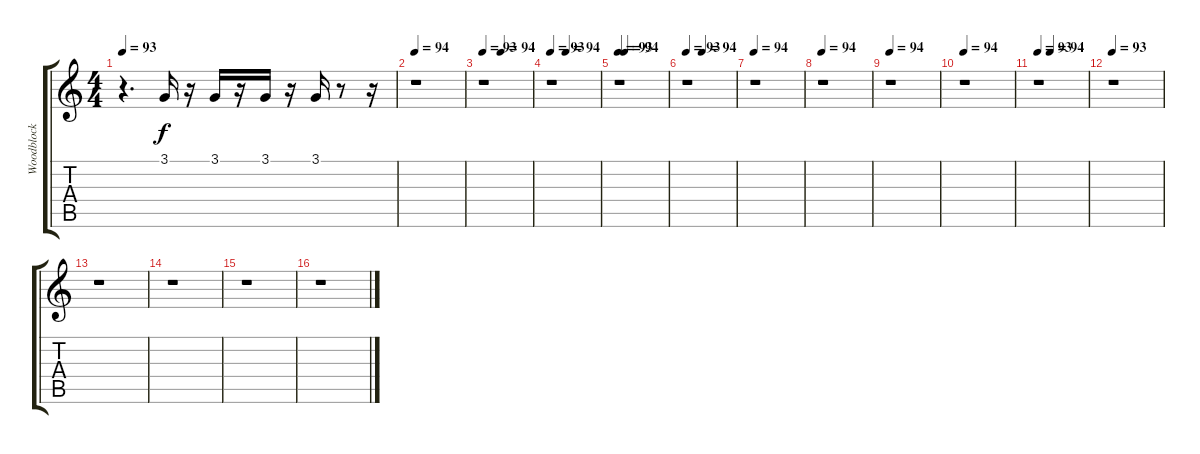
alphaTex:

\track ("Woodblock" "Woodblock") {instrument woodblock}
\staff {score tabs}
\tuning (E4 B3 G3 D3 A2 E2) {hide}
\ts (4 4)
\tempo 93
\clef g2
\ks c
r.4{d dy f} 3.1.16 r.16 3.1.16 r.16 3.1.16 r.16 3.1.16 r.8 r.16 |
\tempo 94
r.1 |
\tempo 93
\tempo (94 0.375)
r.1 |
\tempo 93
\tempo (94 0.3125)
r.1 |
\tempo 93
\tempo (94 0.125)
r.1 |
\tempo 93
\tempo (94 0.328125)
r.1 |
\tempo 94
r.1 |
\tempo 94
r.1 |
\tempo 94
r.1 |
\tempo 94
r.1 |
\tempo 93
\tempo (94 0.25)
r.1 |
\tempo 93
r.1 |
r.1 |
r.1 |
r.1 |
r.1
